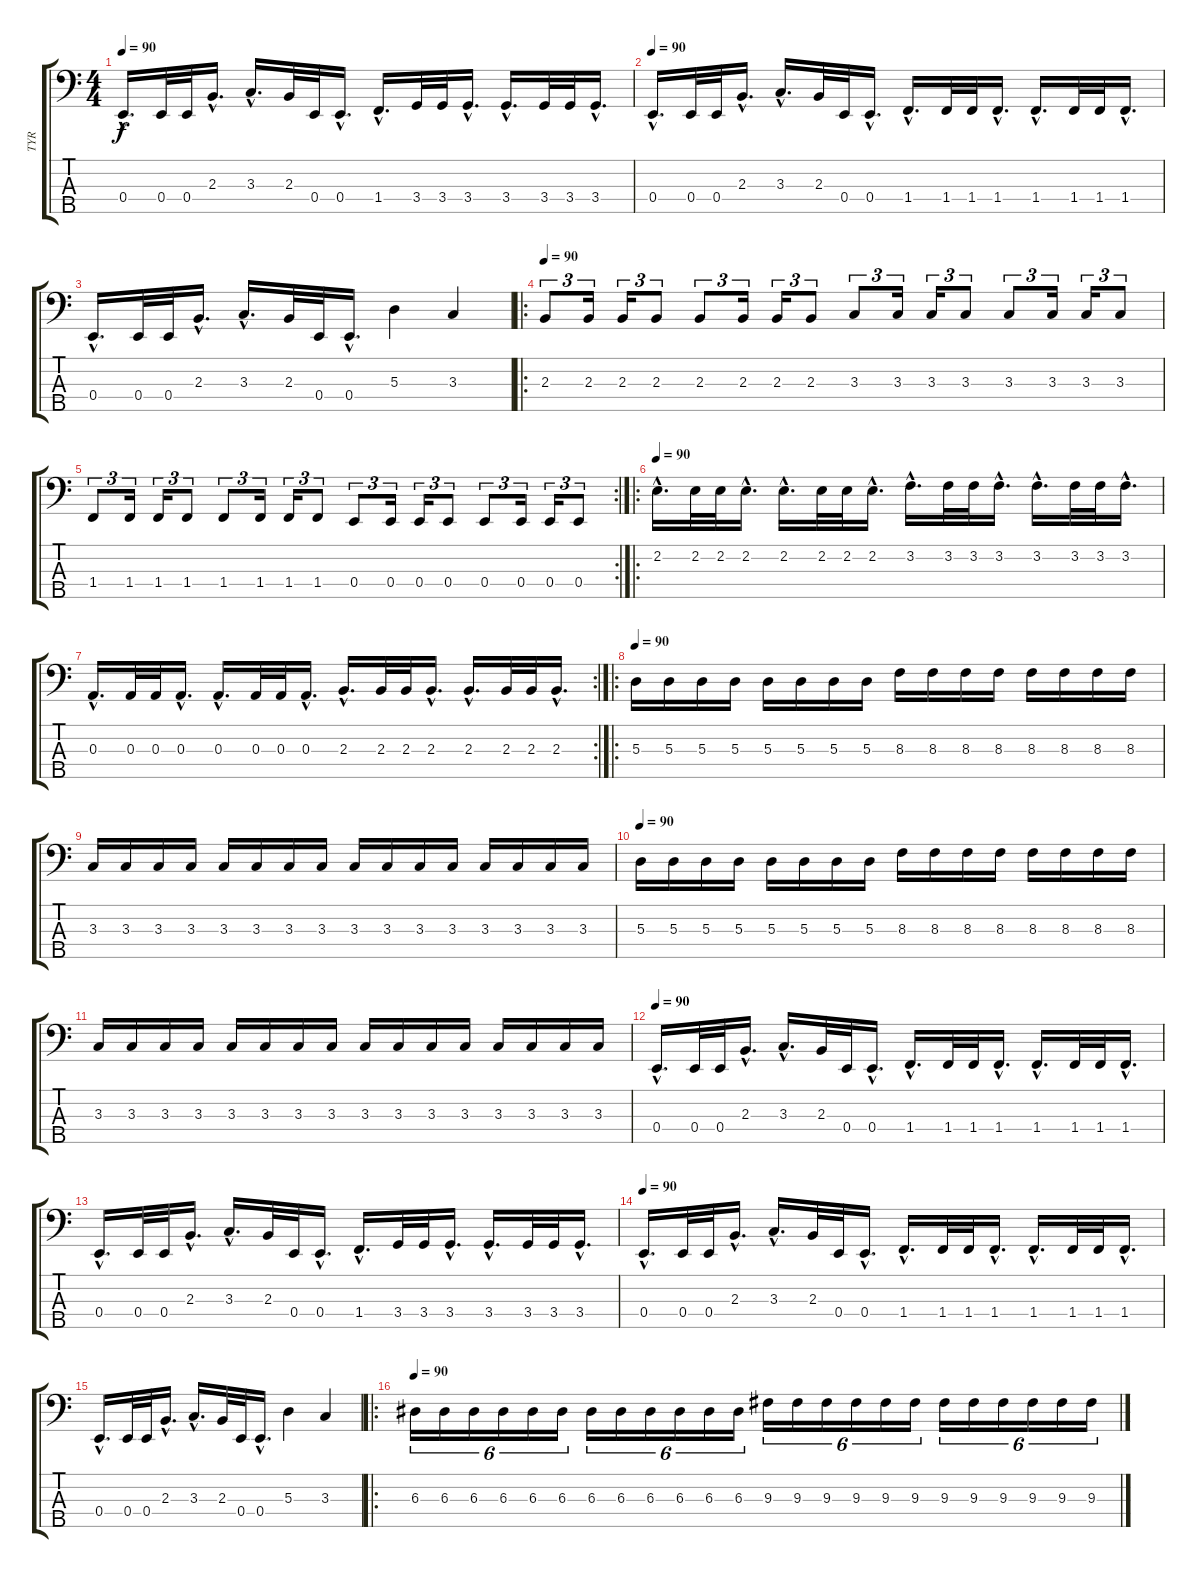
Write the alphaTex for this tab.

\track ("TYR" "TYR") {instrument electricbassfinger}
\staff {score tabs}
\tuning (G2 D2 A1 E1 B0) {hide}
\ts (4 4)
\tempo 90
\clef f4
\ks c
0.4{hac}.16{d dy f} 0.4.32 0.4.32 2.3{hac}.16{d} 3.3{hac}.16{d} 2.3.32 0.4.32 0.4{hac}.16{d} 1.4{hac}.16{d} 3.4.32 3.4.32 3.4{hac}.16{d} 3.4{hac}.16{d} 3.4.32 3.4.32 3.4{hac}.16{d} |
\tempo 90
0.4{hac}.16{d} 0.4.32 0.4.32 2.3{hac}.16{d} 3.3{hac}.16{d} 2.3.32 0.4.32 0.4{hac}.16{d} 1.4{hac}.16{d} 1.4.32 1.4.32 1.4{hac}.16{d} 1.4{hac}.16{d} 1.4.32 1.4.32 1.4{hac}.16{d} |
0.4{hac}.16{d} 0.4.32 0.4.32 2.3{hac}.16{d} 3.3{hac}.16{d} 2.3.32 0.4.32 0.4{hac}.16{d} 5.3.4 3.3.4 |
\ro
\tempo 90
2.3.8{tu (3 2)} 2.3.16{tu (3 2)} 2.3.16{tu (3 2)} 2.3.8{tu (3 2)} 2.3.8{tu (3 2)} 2.3.16{tu (3 2)} 2.3.16{tu (3 2)} 2.3.8{tu (3 2)} 3.3.8{tu (3 2)} 3.3.16{tu (3 2)} 3.3.16{tu (3 2)} 3.3.8{tu (3 2)} 3.3.8{tu (3 2)} 3.3.16{tu (3 2)} 3.3.16{tu (3 2)} 3.3.8{tu (3 2)} |
\rc 2
1.4.8{tu (3 2)} 1.4.16{tu (3 2)} 1.4.16{tu (3 2)} 1.4.8{tu (3 2)} 1.4.8{tu (3 2)} 1.4.16{tu (3 2)} 1.4.16{tu (3 2)} 1.4.8{tu (3 2)} 0.4.8{tu (3 2)} 0.4.16{tu (3 2)} 0.4.16{tu (3 2)} 0.4.8{tu (3 2)} 0.4.8{tu (3 2)} 0.4.16{tu (3 2)} 0.4.16{tu (3 2)} 0.4.8{tu (3 2)} |
\ro
\tempo 90
2.2{hac}.16{d} 2.2.32 2.2.32 2.2{hac}.16{d} 2.2{hac}.16{d} 2.2.32 2.2.32 2.2{hac}.16{d} 3.2{hac}.16{d} 3.2.32 3.2.32 3.2{hac}.16{d} 3.2{hac}.16{d} 3.2.32 3.2.32 3.2{hac}.16{d} |
\rc 2
0.3{hac}.16{d} 0.3.32 0.3.32 0.3{hac}.16{d} 0.3{hac}.16{d} 0.3.32 0.3.32 0.3{hac}.16{d} 2.3{hac}.16{d} 2.3.32 2.3.32 2.3{hac}.16{d} 2.3{hac}.16{d} 2.3.32 2.3.32 2.3{hac}.16{d} |
\ro
\tempo 90
5.3.16 5.3.16 5.3.16 5.3.16 5.3.16 5.3.16 5.3.16 5.3.16 8.3.16 8.3.16 8.3.16 8.3.16 8.3.16 8.3.16 8.3.16 8.3.16 |
3.3.16 3.3.16 3.3.16 3.3.16 3.3.16 3.3.16 3.3.16 3.3.16 3.3.16 3.3.16 3.3.16 3.3.16 3.3.16 3.3.16 3.3.16 3.3.16 |
\tempo 90
5.3.16 5.3.16 5.3.16 5.3.16 5.3.16 5.3.16 5.3.16 5.3.16 8.3.16 8.3.16 8.3.16 8.3.16 8.3.16 8.3.16 8.3.16 8.3.16 |
3.3.16 3.3.16 3.3.16 3.3.16 3.3.16 3.3.16 3.3.16 3.3.16 3.3.16 3.3.16 3.3.16 3.3.16 3.3.16 3.3.16 3.3.16 3.3.16 |
\tempo 90
0.4{hac}.16{d} 0.4.32 0.4.32 2.3{hac}.16{d} 3.3{hac}.16{d} 2.3.32 0.4.32 0.4{hac}.16{d} 1.4{hac}.16{d} 1.4.32 1.4.32 1.4{hac}.16{d} 1.4{hac}.16{d} 1.4.32 1.4.32 1.4{hac}.16{d} |
0.4{hac}.16{d} 0.4.32 0.4.32 2.3{hac}.16{d} 3.3{hac}.16{d} 2.3.32 0.4.32 0.4{hac}.16{d} 1.4{hac}.16{d} 3.4.32 3.4.32 3.4{hac}.16{d} 3.4{hac}.16{d} 3.4.32 3.4.32 3.4{hac}.16{d} |
\tempo 90
0.4{hac}.16{d} 0.4.32 0.4.32 2.3{hac}.16{d} 3.3{hac}.16{d} 2.3.32 0.4.32 0.4{hac}.16{d} 1.4{hac}.16{d} 1.4.32 1.4.32 1.4{hac}.16{d} 1.4{hac}.16{d} 1.4.32 1.4.32 1.4{hac}.16{d} |
0.4{hac}.16{d} 0.4.32 0.4.32 2.3{hac}.16{d} 3.3{hac}.16{d} 2.3.32 0.4.32 0.4{hac}.16{d} 5.3.4 3.3.4 |
\ro
\tempo 90
6.3.16{tu (6 4)} 6.3.16{tu (6 4)} 6.3.16{tu (6 4)} 6.3.16{tu (6 4)} 6.3.16{tu (6 4)} 6.3.16{tu (6 4)} 6.3.16{tu (6 4)} 6.3.16{tu (6 4)} 6.3.16{tu (6 4)} 6.3.16{tu (6 4)} 6.3.16{tu (6 4)} 6.3.16{tu (6 4)} 9.3.16{tu (6 4)} 9.3.16{tu (6 4)} 9.3.16{tu (6 4)} 9.3.16{tu (6 4)} 9.3.16{tu (6 4)} 9.3.16{tu (6 4)} 9.3.16{tu (6 4)} 9.3.16{tu (6 4)} 9.3.16{tu (6 4)} 9.3.16{tu (6 4)} 9.3.16{tu (6 4)} 9.3.16{tu (6 4)}
